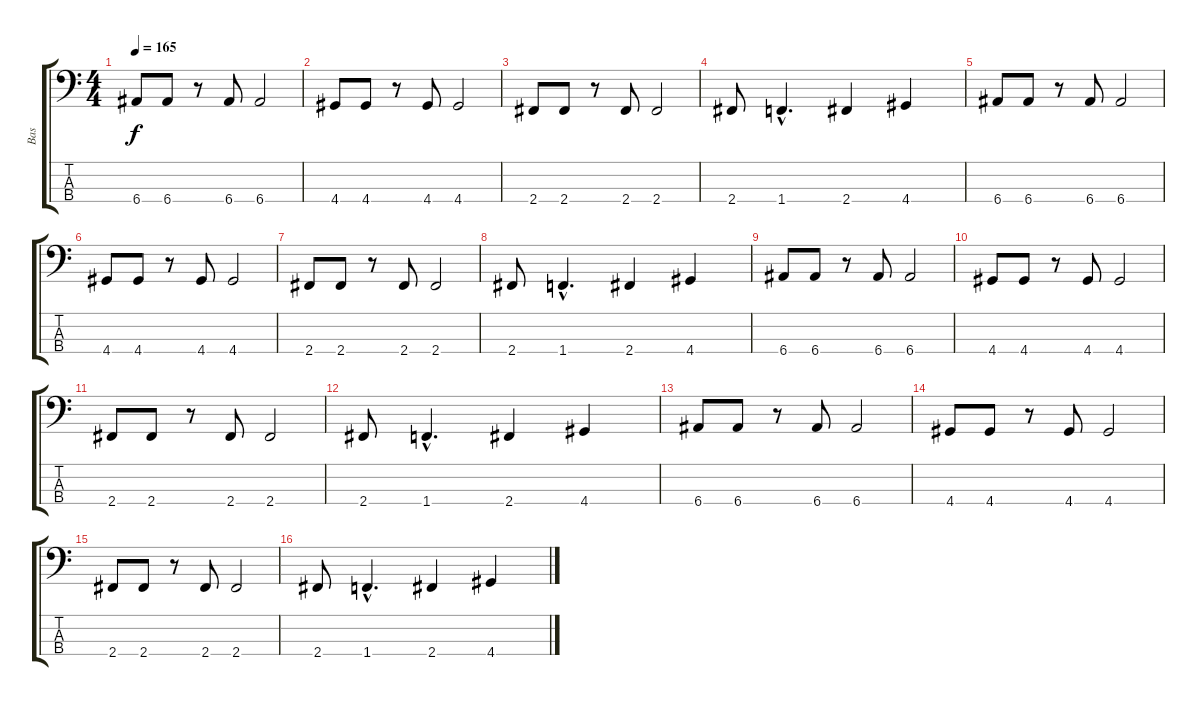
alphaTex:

\track ("Bas" "Bas") {instrument electricbassfinger}
\staff {score tabs}
\tuning (G2 D2 A1 E1) {hide}
\ts (4 4)
\tempo 165
\clef f4
\ks c
6.4.8{dy f} 6.4.8 r.8 6.4.8 6.4.2 |
4.4.8 4.4.8 r.8 4.4.8 4.4.2 |
2.4.8 2.4.8 r.8 2.4.8 2.4.2 |
2.4.8 1.4{hac}.4{d} 2.4.4 4.4.4 |
6.4.8 6.4.8 r.8 6.4.8 6.4.2 |
4.4.8 4.4.8 r.8 4.4.8 4.4.2 |
2.4.8 2.4.8 r.8 2.4.8 2.4.2 |
2.4.8 1.4{hac}.4{d} 2.4.4 4.4.4 |
6.4.8 6.4.8 r.8 6.4.8 6.4.2 |
4.4.8 4.4.8 r.8 4.4.8 4.4.2 |
2.4.8 2.4.8 r.8 2.4.8 2.4.2 |
2.4.8 1.4{hac}.4{d} 2.4.4 4.4.4 |
6.4.8 6.4.8 r.8 6.4.8 6.4.2 |
4.4.8 4.4.8 r.8 4.4.8 4.4.2 |
2.4.8 2.4.8 r.8 2.4.8 2.4.2 |
2.4.8 1.4{hac}.4{d} 2.4.4 4.4.4
